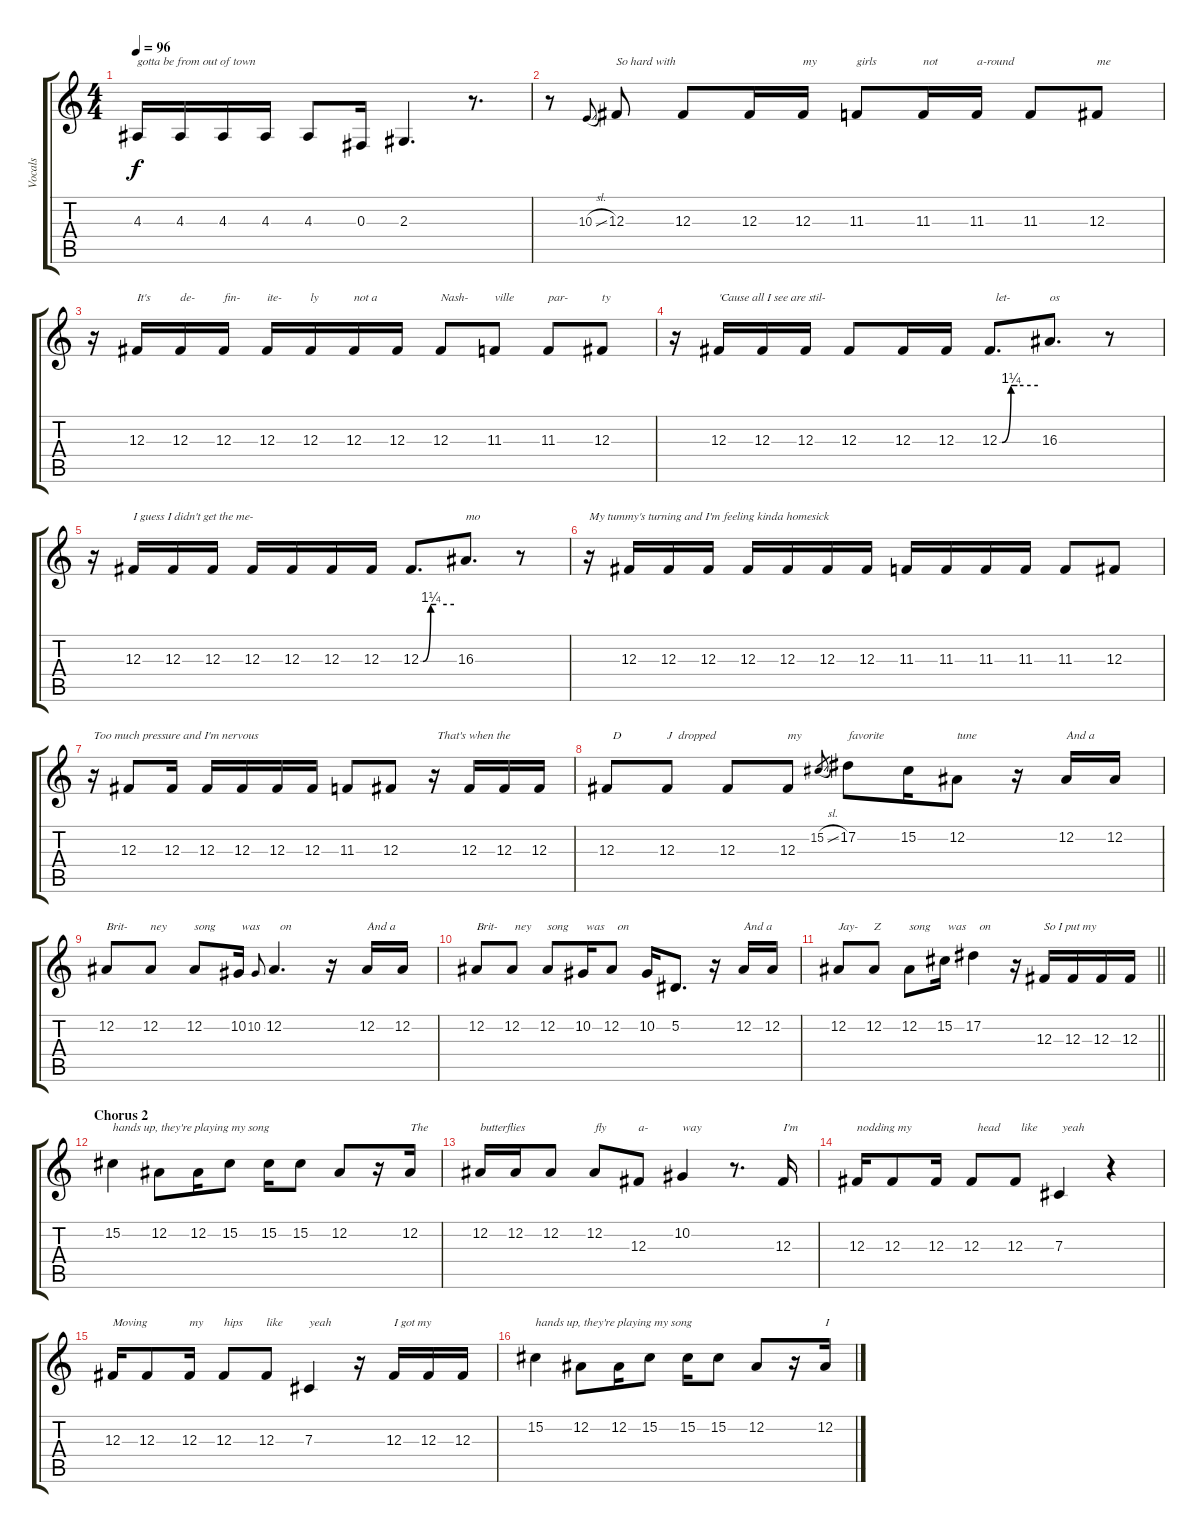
\track ("Vocals" "Vocals") {instrument clarinet}
\staff {score tabs}
\tuning (Eb4 Bb3 Gb3 Db3 Ab2 Eb2) {hide}
\ts (4 4)
\tempo 96
\clef g2
\ks c
4.3.16{txt "gotta be from out of town" dy f} 4.3.16 4.3.16 4.3.16 4.3.8 0.3.16 2.3.4{d} r.8{d} |
r.8 10.3{sl}.8{gr onbeat} 12.3.8{txt "So hard with"} 12.3.8 12.3.16 12.3.16{txt "my"} 11.3.8{txt "girls"} 11.3.16{txt "not"} 11.3.16{txt "a-round"} 11.3.8 12.3.8{txt "me"} |
r.16 12.3.16{txt "It's"} 12.3.16{txt "de-"} 12.3.16{txt "fin-"} 12.3.16{txt "ite-"} 12.3.16{txt "ly"} 12.3.16{txt "not a"} 12.3.16 12.3.8{txt "Nash-"} 11.3.8{txt "ville"} 11.3.8{txt "par-"} 12.3.8{txt "ty"} |
r.16 12.3.16{txt "'Cause all I see are stil-"} 12.3.16 12.3.16 12.3.8 12.3.16 12.3.16 12.3{be (custom 0 0 4 0 18 5 28 5 60 5)}.8{d txt "  let-"} 16.3.8{d txt "os"} r.8 |
r.16 12.3.16{txt "I guess I didn't get the me-"} 12.3.16 12.3.16 12.3.16 12.3.16 12.3.16 12.3.16 12.3{be (custom 0 0 4 0 18 5 28 5 60 5)}.8{d} 16.3.8{d txt "mo"} r.8 |
r.16{txt "My tummy's turning and I'm feeling kinda homesick"} 12.3.16 12.3.16 12.3.16 12.3.16 12.3.16 12.3.16 12.3.16 11.3.16 11.3.16 11.3.16 11.3.16 11.3.8 12.3.8 |
r.16{txt "Too much pressure and I'm nervous"} 12.3.8 12.3.16 12.3.16 12.3.16 12.3.16 12.3.16 11.3.8 12.3.8 r.16{txt " That's when the"} 12.3.16 12.3.16 12.3.16 |
12.3.8{txt "  D"} 12.3.8{txt "J  dropped"} 12.3.8 12.3.8{txt "my"} 15.2{sl}.8{gr} 17.2.8{txt "favorite"} 15.2.16 12.2.8{txt "tune"} r.16 12.2.16{txt "And a"} 12.2.16 |
12.2.8{txt "Brit-"} 12.2.8{txt "ney"} 12.2.8{txt "song"} 10.2.16{txt " was"} 10.2.8{gr onbeat} 12.2.4{d txt "  on"} r.16 12.2.16{txt "And a"} 12.2.16 |
12.2.8{txt "Brit-"} 12.2.8{txt " ney"} 12.2.8{txt "song"} 10.2.16{txt " was"} 12.2.8{txt "  on"} 10.2.16 5.2.8{d} r.16 12.2.16{txt "And a"} 12.2.16 |
\barLineRight lightlight
12.2.8{txt "Jay-"} 12.2.8{txt "Z"} 12.2.8{txt "song"} 15.2.16{txt " was"} 17.2.4{txt "  on"} r.16 12.3.16{txt "So I put my"} 12.3.16 12.3.16 12.3.16 |
\section ("" "Chorus 2")
15.2.4{txt "hands up, they're playing my song"} 12.2.8 12.2.16 15.2.8 15.2.16 15.2.8 12.2.8 r.16 12.2.16{txt "The"} |
12.2.16{txt "butterflies"} 12.2.16 12.2.8 12.2.8{txt "fly"} 12.3.8{txt "a-"} 10.2.4{txt "way"} r.8{d} 12.3.16{txt "I'm"} |
12.3.16{txt "nodding my"} 12.3.8 12.3.16 12.3.8{txt "  head"} 12.3.8{txt "  like"} 7.3.4{txt " yeah"} r.4 |
12.3.16{txt "Moving"} 12.3.8 12.3.16{txt "my"} 12.3.8{txt "hips"} 12.3.8{txt "like"} 7.3.4{txt "yeah"} r.16 12.3.16{txt "I got my"} 12.3.16 12.3.16 |
15.2.4{txt "hands up, they're playing my song"} 12.2.8 12.2.16 15.2.8 15.2.16 15.2.8 12.2.8 r.16 12.2.16{txt "I"}
